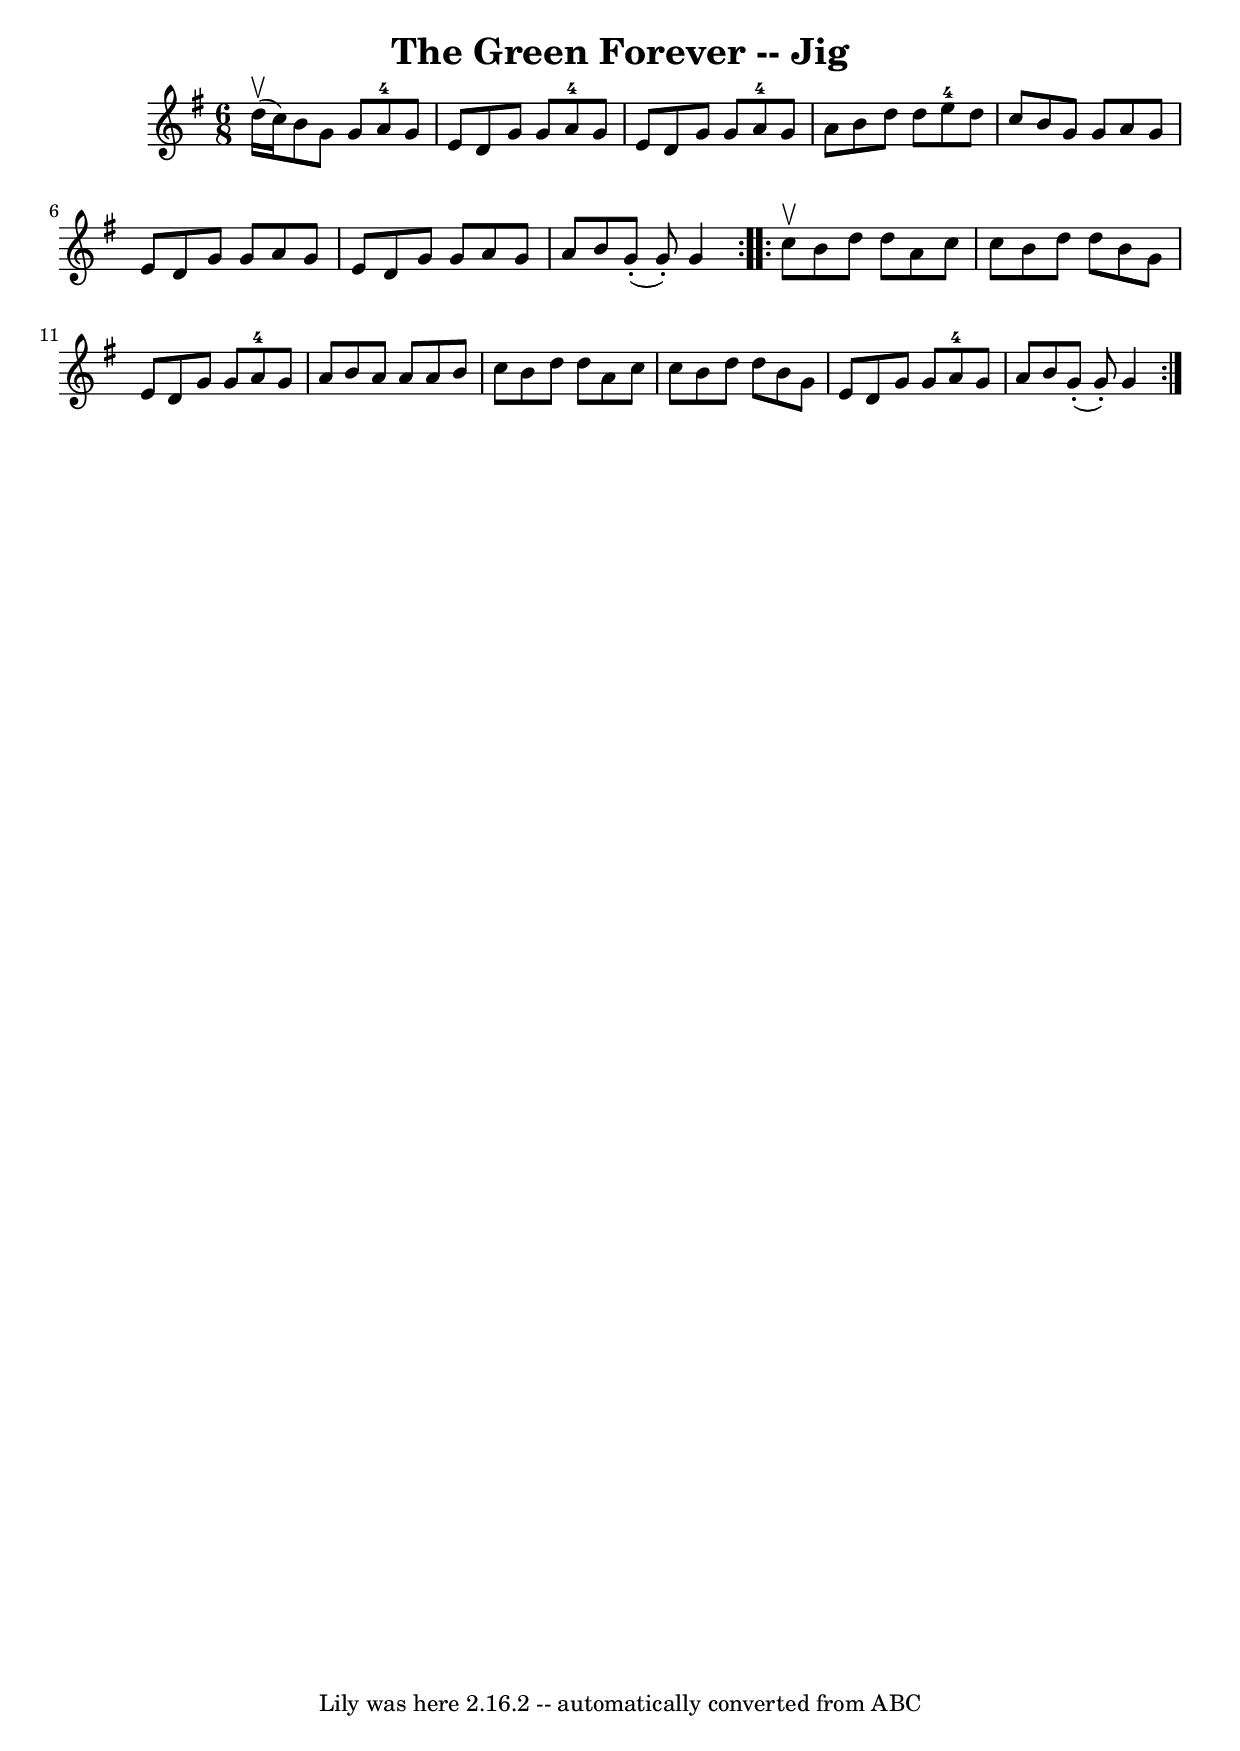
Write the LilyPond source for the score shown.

\version "2.16.2"
\include "Mammoth.ily"
\header {
  %% book = "Ryan's Mammoth Collection"
  crossRefNumber = "1"
  footnotes = "\\\\90 469"
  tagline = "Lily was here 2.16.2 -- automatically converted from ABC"
  title = "The Green Forever -- Jig"

}
voicedefault =  {



  \repeat volta 2 {

    \time 6/8 
    \key g \major
 d''16^\upbow(c''16) |
    b'8 g'8    
    g'8 a'8-4 g'8 e'8    |
    d'8 g'8 g'8 a'8-4   
    g'8 e'8    |
    d'8 g'8 g'8 a'8-4 g'8 a'8    
    |
    b'8 d''8 d''8 e''8-4 d''8 c''8    |
    
    b'8 g'8 g'8 a'8 g'8 e'8    |
    d'8 g'8 g'8 a'8   
    g'8 e'8    |
    d'8 g'8 g'8 a'8 g'8 a'8    |
    
    b'8 g'8 (-. g'8 -.) g'4    
  }     
  \repeat volta 2 {
    c''8^\upbow 
    |
    b'8 d''8 d''8 a'8 c''8 c''8    |
    b'8    
    d''8 d''8 b'8 g'8 e'8    |
    d'8 g'8 g'8 a'8-4 
    g'8 a'8    |
    b'8 a'8 a'8 a'8 b'8 c''8    |
    
    b'8 d''8 d''8 a'8 c''8 c''8    |
    b'8 d''8 d''8 
    b'8 g'8 e'8    |
    d'8 g'8 g'8 a'8-4 g'8 a'8 
    |
    b'8 g'8 (-. g'8 -.) g'4    
  }   

}

\score{
  <<

    \context Staff="default"
    {
      \voicedefault 
      
    }

  >>
  \layout {
    
  }
  \midi {
  }

}
